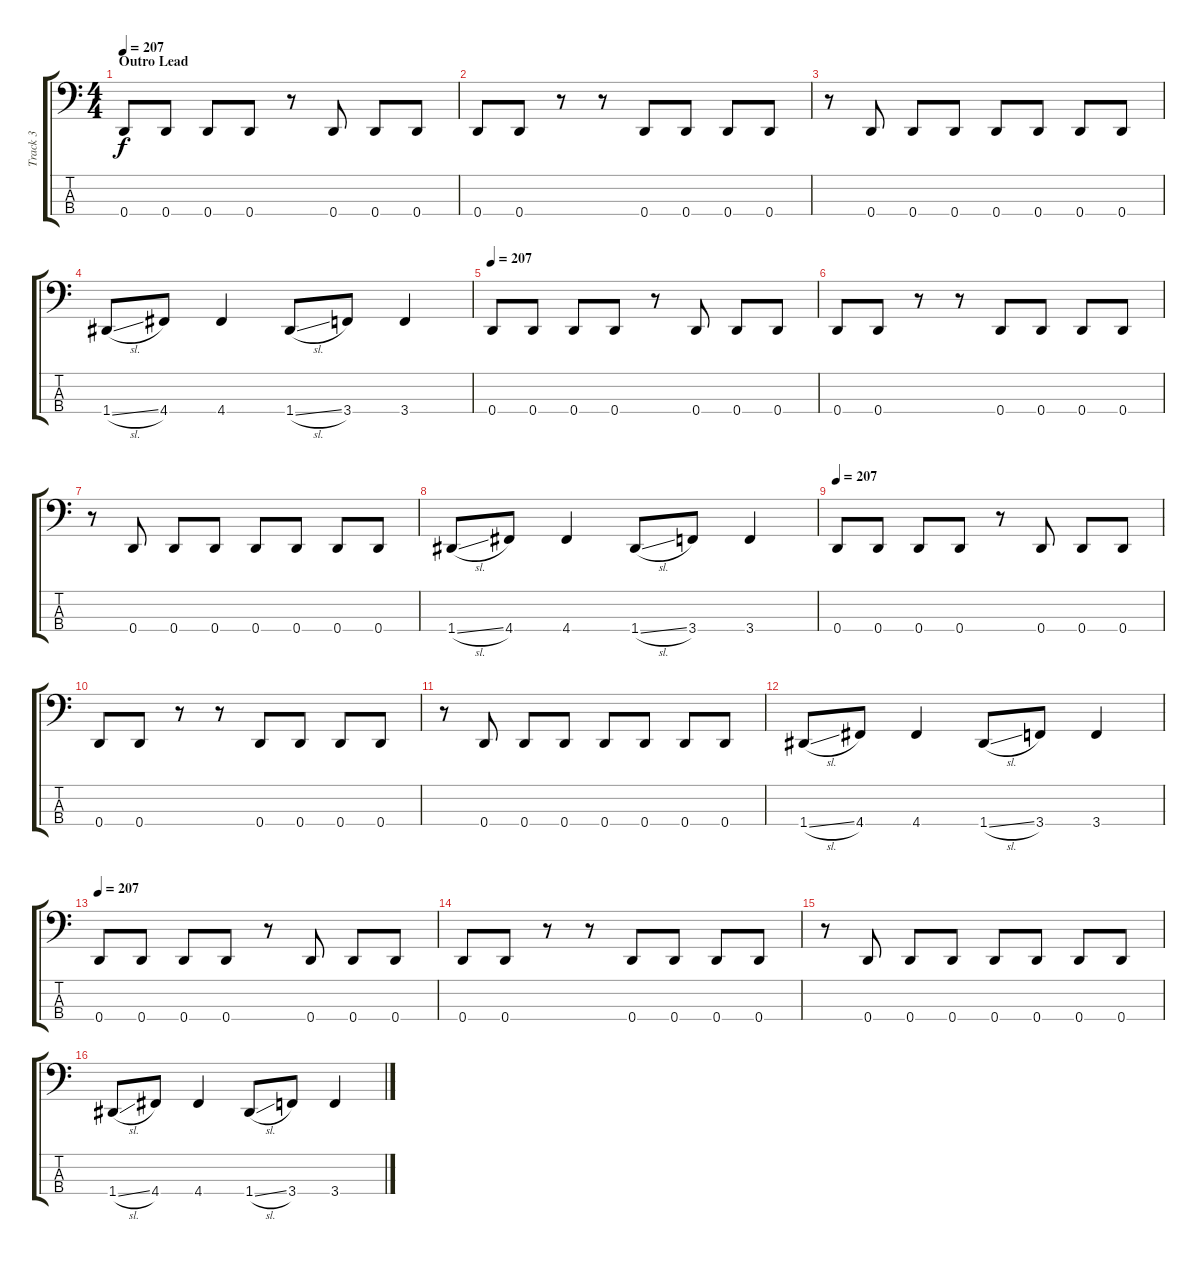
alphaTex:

\track ("Track 3" "Track 3") {instrument electricbasspick}
\staff {score tabs}
\tuning (G2 D2 A1 D1) {hide}
\ts (4 4)
\section ("" "Outro Lead")
\tempo 207
\clef f4
\ks c
0.4.8{dy f} 0.4.8 0.4.8 0.4.8 r.8 0.4.8 0.4.8 0.4.8 |
0.4.8 0.4.8 r.8 r.8 0.4.8 0.4.8 0.4.8 0.4.8 |
r.8 0.4.8 0.4.8 0.4.8 0.4.8 0.4.8 0.4.8 0.4.8 |
1.4{sl}.8 4.4.8 4.4.4 1.4{sl}.8 3.4.8 3.4.4 |
\tempo 207
0.4.8 0.4.8 0.4.8 0.4.8 r.8 0.4.8 0.4.8 0.4.8 |
0.4.8 0.4.8 r.8 r.8 0.4.8 0.4.8 0.4.8 0.4.8 |
r.8 0.4.8 0.4.8 0.4.8 0.4.8 0.4.8 0.4.8 0.4.8 |
1.4{sl}.8 4.4.8 4.4.4 1.4{sl}.8 3.4.8 3.4.4 |
\tempo 207
0.4.8 0.4.8 0.4.8 0.4.8 r.8 0.4.8 0.4.8 0.4.8 |
0.4.8 0.4.8 r.8 r.8 0.4.8 0.4.8 0.4.8 0.4.8 |
r.8 0.4.8 0.4.8 0.4.8 0.4.8 0.4.8 0.4.8 0.4.8 |
1.4{sl}.8 4.4.8 4.4.4 1.4{sl}.8 3.4.8 3.4.4 |
\tempo 207
0.4.8 0.4.8 0.4.8 0.4.8 r.8 0.4.8 0.4.8 0.4.8 |
0.4.8 0.4.8 r.8 r.8 0.4.8 0.4.8 0.4.8 0.4.8 |
r.8 0.4.8 0.4.8 0.4.8 0.4.8 0.4.8 0.4.8 0.4.8 |
1.4{sl}.8 4.4.8 4.4.4 1.4{sl}.8 3.4.8 3.4.4
